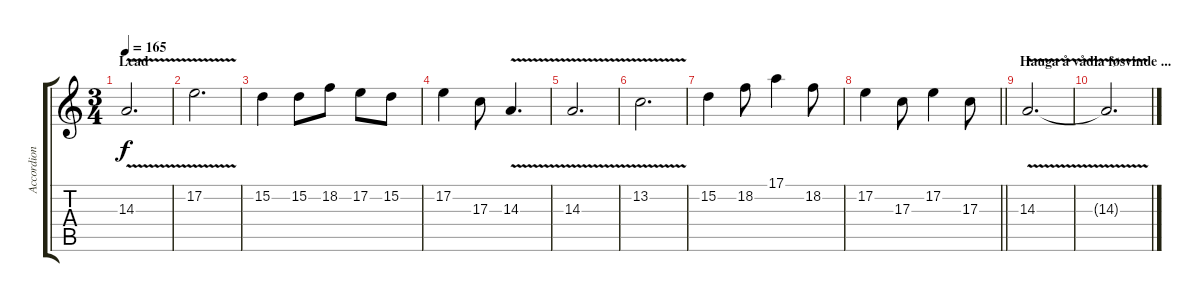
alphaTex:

\track ("Accordion" "Accordion") {instrument accordion}
\staff {score tabs}
\tuning (E4 B3 G3 D3 A2 E2) {hide}
\ts (3 4)
\section ("" "Lead")
\tempo 165
\clef g2
\ks c
14.3{v}.2{d dy f} |
17.2{v}.2{d} |
15.2.4 15.2.8 18.2.8 17.2.8 15.2.8 |
17.2.4 17.3.8 14.3{v}.4{d} |
14.3{v}.2{d} |
13.2{v}.2{d} |
15.2.4 18.2.8 17.1.4 18.2.8 |
\barLineRight lightlight
17.2.4 17.3.8 17.2.4 17.3.8 |
\section ("" "Hauga å vådla føsvinde ...")
14.3{v}.2{d volume 0} |
14.3{t}.2{d}
